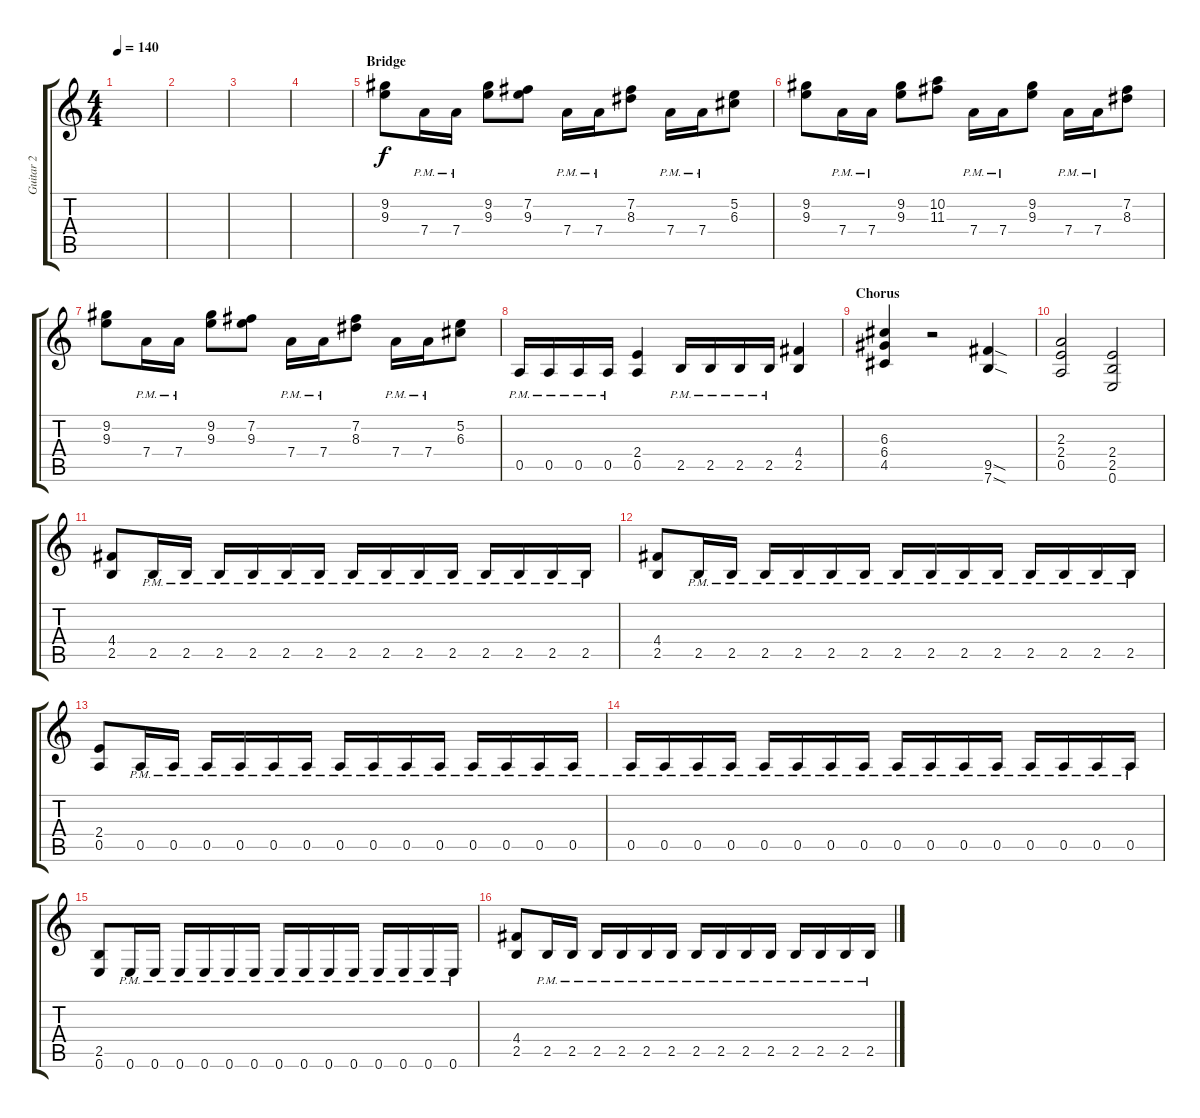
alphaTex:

\track ("Guitar 2" "Guitar 2") {instrument distortionguitar}
\staff {score tabs}
\tuning (E4 B3 G3 D3 A2 E2) {hide}
\ts (4 4)
\tempo 140
\clef g2
\ks c
|
|
|
|
\section ("" "Bridge")
(9.2 9.3).8 7.4{pm}.16 7.4{pm}.16 (9.2 9.3).8 (7.2 9.3).8 7.4{pm}.16 7.4{pm}.16 (7.2 8.3).8 7.4{pm}.16 7.4{pm}.16 (5.2 6.3).8 |
(9.2 9.3).8 7.4{pm}.16 7.4{pm}.16 (9.2 9.3).8 (10.2 11.3).8 7.4{pm}.16 7.4{pm}.16 (9.2 9.3).8 7.4{pm}.16 7.4{pm}.16 (7.2 8.3).8 |
(9.2 9.3).8 7.4{pm}.16 7.4{pm}.16 (9.2 9.3).8 (7.2 9.3).8 7.4{pm}.16 7.4{pm}.16 (7.2 8.3).8 7.4{pm}.16 7.4{pm}.16 (5.2 6.3).8 |
0.5{pm}.16 0.5{pm}.16 0.5{pm}.16 0.5{pm}.16 (2.4 0.5).4 2.5{pm}.16 2.5{pm}.16 2.5{pm}.16 2.5{pm}.16 (4.4 2.5).4 |
\section ("" "Chorus")
(6.3 6.4 4.5).4 r.2 (9.5{sod} 7.6{sod}).4 |
(2.3 2.4 0.5).2 (2.4 2.5 0.6).2 |
(4.4 2.5).8 2.5{pm}.16 2.5{pm}.16 2.5{pm}.16 2.5{pm}.16 2.5{pm}.16 2.5{pm}.16 2.5{pm}.16 2.5{pm}.16 2.5{pm}.16 2.5{pm}.16 2.5{pm}.16 2.5{pm}.16 2.5{pm}.16 2.5{pm}.16 |
(4.4 2.5).8 2.5{pm}.16 2.5{pm}.16 2.5{pm}.16 2.5{pm}.16 2.5{pm}.16 2.5{pm}.16 2.5{pm}.16 2.5{pm}.16 2.5{pm}.16 2.5{pm}.16 2.5{pm}.16 2.5{pm}.16 2.5{pm}.16 2.5{pm}.16 |
(2.4 0.5).8 0.5{pm}.16 0.5{pm}.16 0.5{pm}.16 0.5{pm}.16 0.5{pm}.16 0.5{pm}.16 0.5{pm}.16 0.5{pm}.16 0.5{pm}.16 0.5{pm}.16 0.5{pm}.16 0.5{pm}.16 0.5{pm}.16 0.5{pm}.16 |
0.5{pm}.16 0.5{pm}.16 0.5{pm}.16 0.5{pm}.16 0.5{pm}.16 0.5{pm}.16 0.5{pm}.16 0.5{pm}.16 0.5{pm}.16 0.5{pm}.16 0.5{pm}.16 0.5{pm}.16 0.5{pm}.16 0.5{pm}.16 0.5{pm}.16 0.5{pm}.16 |
(2.5 0.6).8 0.6{pm}.16 0.6{pm}.16 0.6{pm}.16 0.6{pm}.16 0.6{pm}.16 0.6{pm}.16 0.6{pm}.16 0.6{pm}.16 0.6{pm}.16 0.6{pm}.16 0.6{pm}.16 0.6{pm}.16 0.6{pm}.16 0.6{pm}.16 |
(4.4 2.5).8 2.5{pm}.16 2.5{pm}.16 2.5{pm}.16 2.5{pm}.16 2.5{pm}.16 2.5{pm}.16 2.5{pm}.16 2.5{pm}.16 2.5{pm}.16 2.5{pm}.16 2.5{pm}.16 2.5{pm}.16 2.5{pm}.16 2.5{pm}.16
